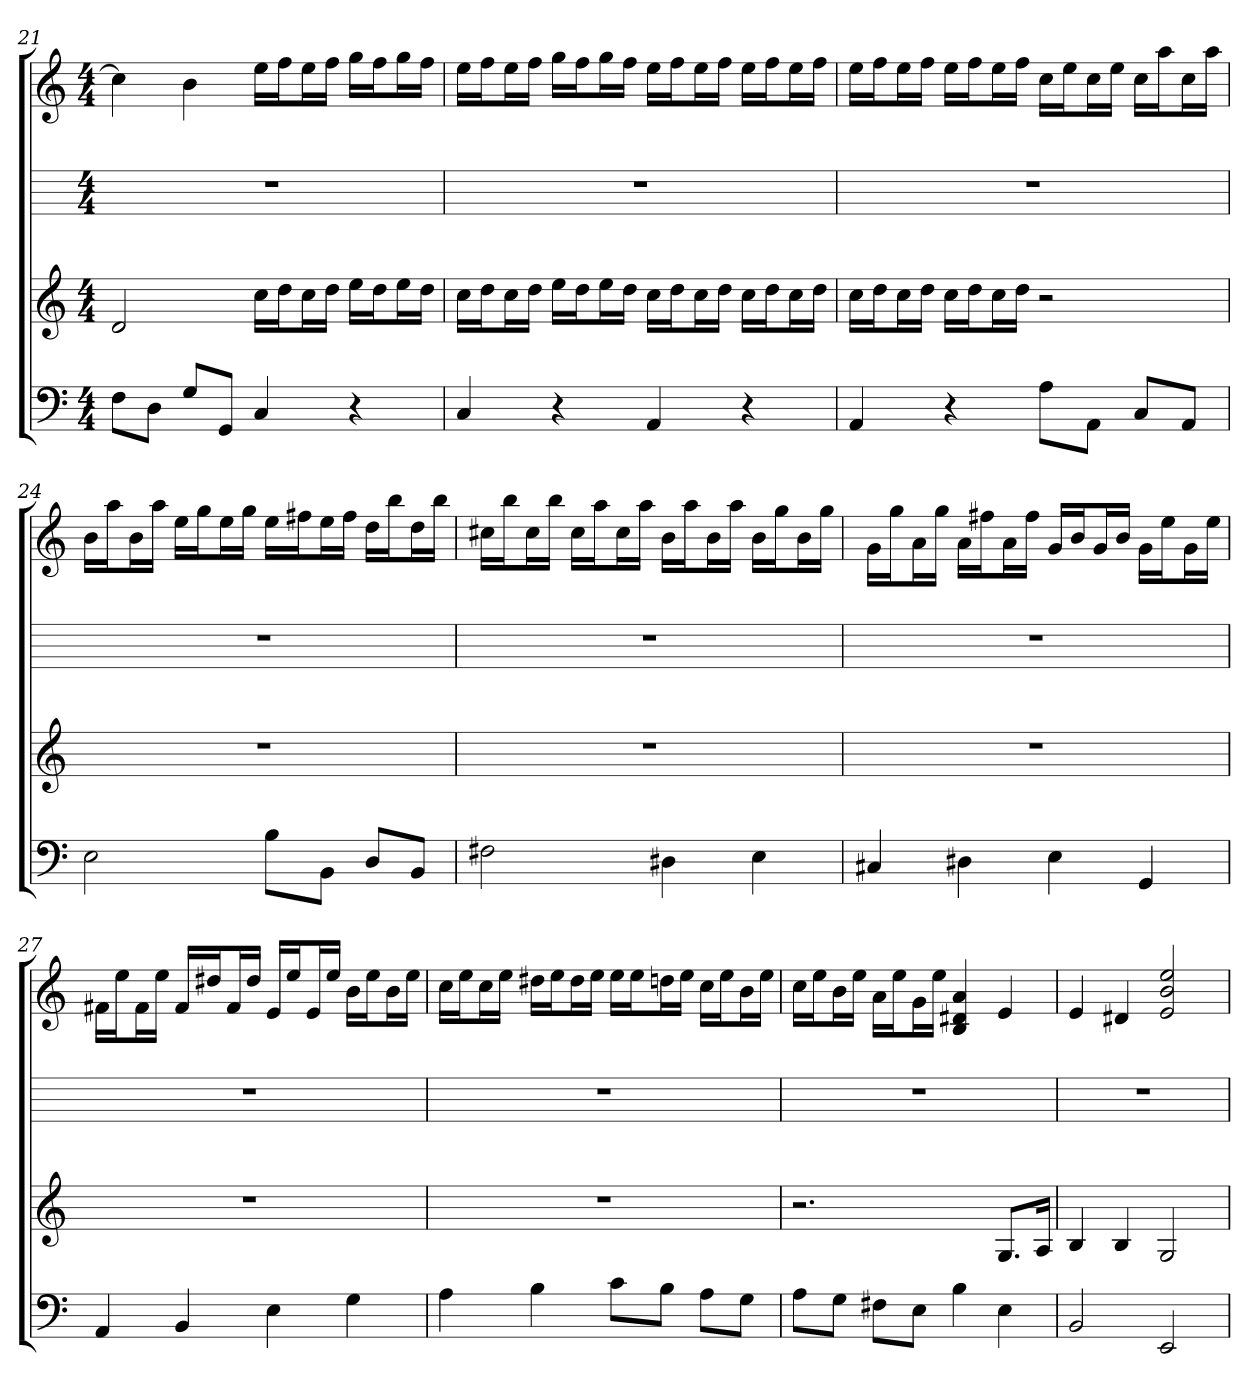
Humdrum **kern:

**kern	**kern	**kern	**kern
*part4	*part3	*part2	*part1
*staff4	*staff3	*staff2	*staff1
*k[]	*k[]	*k[]	*k[]
*C:	*C:	*C:	*C:
*M4/4	*M4/4	*M4/4	*M4/4
=21	=21	=21	=21
8FL	2d	1r	4cc]
8DJ	.	.	.
8GL	.	.	4b
8GGJ	.	.	.
4C	16ccLL	.	16eeLL
.	16ddJ	.	16ffJ
.	16ccL	.	16eeL
.	16ddJJ	.	16ffJJ
4r	16eeLL	.	16ggLL
.	16ddJ	.	16ffJ
.	16eeL	.	16ggL
.	16ddJJ	.	16ffJJ
=22	=22	=22	=22
4C	16ccLL	1r	16eeLL
.	16ddJ	.	16ffJ
.	16ccL	.	16eeL
.	16ddJJ	.	16ffJJ
4r	16eeLL	.	16ggLL
.	16ddJ	.	16ffJ
.	16eeL	.	16ggL
.	16ddJJ	.	16ffJJ
4AA	16ccLL	.	16eeLL
.	16ddJ	.	16ffJ
.	16ccL	.	16eeL
.	16ddJJ	.	16ffJJ
4r	16ccLL	.	16eeLL
.	16ddJ	.	16ffJ
.	16ccL	.	16eeL
.	16ddJJ	.	16ffJJ
=23	=23	=23	=23
4AA	16ccLL	1r	16eeLL
.	16ddJ	.	16ffJ
.	16ccL	.	16eeL
.	16ddJJ	.	16ffJJ
4r	16ccLL	.	16eeLL
.	16ddJ	.	16ffJ
.	16ccL	.	16eeL
.	16ddJJ	.	16ffJJ
8AL	2r	.	16ccLL
.	.	.	16eeJ
8AAJ	.	.	16ccL
.	.	.	16eeJJ
8CL	.	.	16ccLL
.	.	.	16aaJ
8AAJ	.	.	16ccL
.	.	.	16aaJJ
=24	=24	=24	=24
2E	1r	1r	16bLL
.	.	.	16aaJ
.	.	.	16bL
.	.	.	16aaJJ
.	.	.	16eeLL
.	.	.	16ggJ
.	.	.	16eeL
.	.	.	16ggJJ
8BL	.	.	16eeLL
.	.	.	16ff#XJ
8BBJ	.	.	16eeL
.	.	.	16ff#JJ
8DL	.	.	16ddLL
.	.	.	16bbJ
8BBJ	.	.	16ddL
.	.	.	16bbJJ
=25	=25	=25	=25
2F#X	1r	1r	16cc#XLL
.	.	.	16bbJ
.	.	.	16cc#L
.	.	.	16bbJJ
.	.	.	16cc#LL
.	.	.	16aaJ
.	.	.	16cc#L
.	.	.	16aaJJ
4D#X	.	.	16bLL
.	.	.	16aaJ
.	.	.	16bL
.	.	.	16aaJJ
4E	.	.	16bLL
.	.	.	16ggJ
.	.	.	16bL
.	.	.	16ggJJ
=26	=26	=26	=26
4C#X	1r	1r	16gLL
.	.	.	16ggJ
.	.	.	16aL
.	.	.	16ggJJ
4D#X	.	.	16aLL
.	.	.	16ff#XJ
.	.	.	16aL
.	.	.	16ff#JJ
4E	.	.	16gLL
.	.	.	16bJ
.	.	.	16gL
.	.	.	16bJJ
4GG	.	.	16gLL
.	.	.	16eeJ
.	.	.	16gL
.	.	.	16eeJJ
=27	=27	=27	=27
4AA	1r	1r	16f#XLL
.	.	.	16eeJ
.	.	.	16f#L
.	.	.	16eeJJ
4BB	.	.	16f#LL
.	.	.	16dd#XJ
.	.	.	16f#L
.	.	.	16dd#JJ
4E	.	.	16eLL
.	.	.	16eeJ
.	.	.	16eL
.	.	.	16eeJJ
4G	.	.	16bLL
.	.	.	16eeJ
.	.	.	16bL
.	.	.	16eeJJ
=28	=28	=28	=28
4A	1r	1r	16ccLL
.	.	.	16eeJ
.	.	.	16ccL
.	.	.	16eeJJ
4B	.	.	16dd#XLL
.	.	.	16eeJ
.	.	.	16dd#L
.	.	.	16eeJJ
8cL	.	.	16eeLL
.	.	.	16eeJ
8BJ	.	.	16ddnL
.	.	.	16eeJJ
8AL	.	.	16ccLL
.	.	.	16eeJ
8GJ	.	.	16bL
.	.	.	16eeJJ
=29	=29	=29	=29
8AL	2.r	1r	16ccLL
.	.	.	16eeJ
8GJ	.	.	16bL
.	.	.	16eeJJ
8F#XL	.	.	16aLL
.	.	.	16eeJ
8EJ	.	.	16gL
.	.	.	16eeJJ
4B	.	.	4B 4d#X 4a
4E	8.GL	.	4e
.	16AJk	.	.
=30	=30	=30	=30
2BB	4B	1r	4e
.	4B	.	4d#X
2EE	2G	.	2e 2b 2ee
=	=	=	=
*-	*-	*-	*-
